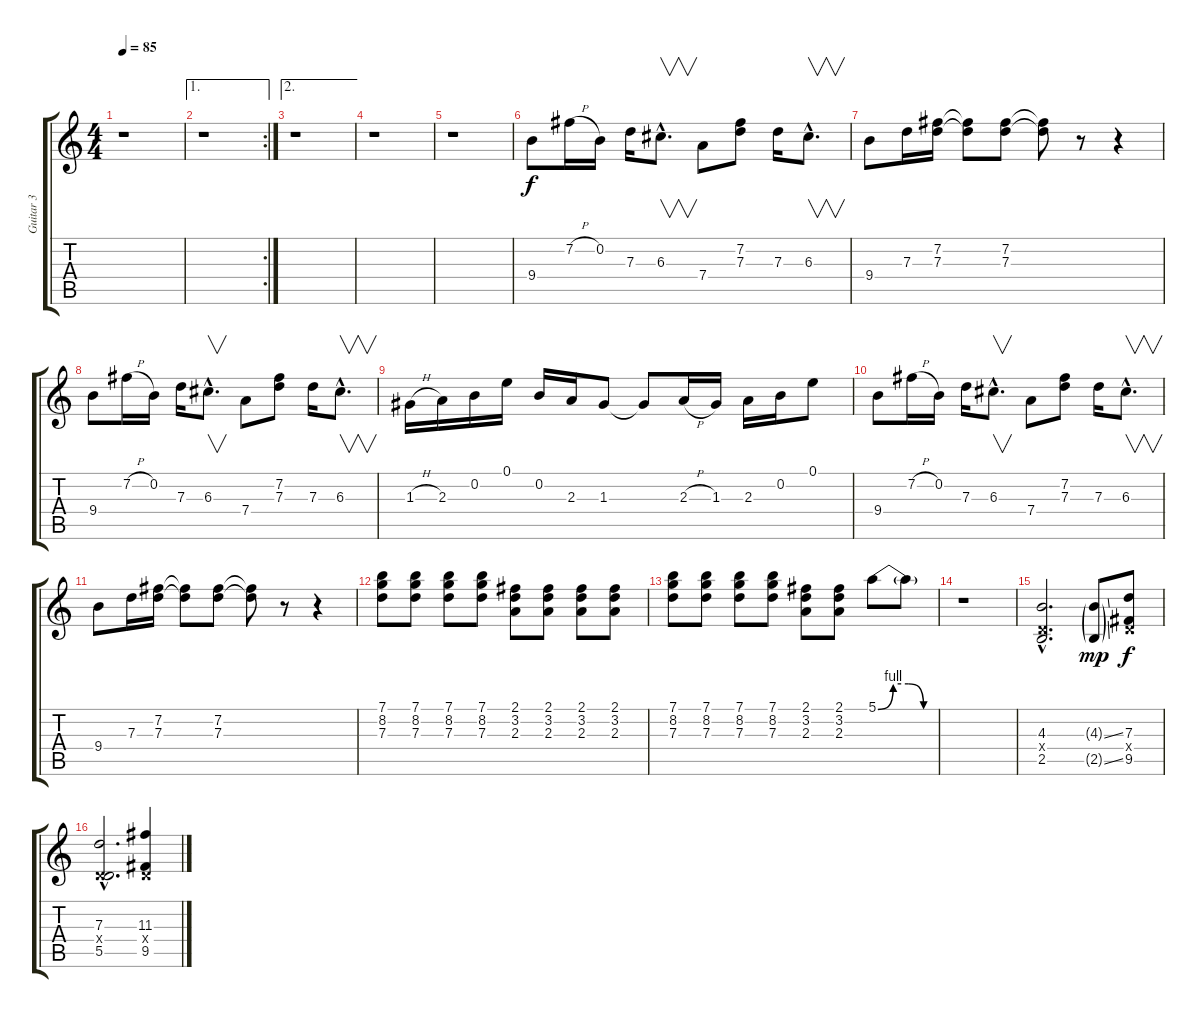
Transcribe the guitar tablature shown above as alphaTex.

\track ("Guitar 3" "Guitar 3") {instrument distortionguitar}
\staff {score tabs}
\tuning (E4 B3 G3 D3 A2 D2) {hide}
\ts (4 4)
\tempo 85
\clef g2
\ks c
r.1{dy f} |
\ae 1
\rc 2
r.1 |
\ae 2
r.1 |
r.1 |
r.1 |
9.4.8 7.2{h}.16 0.2.16 7.3.16 6.3{hac}.8{v d} 7.4.8 (7.2 7.3).8 7.3.16 6.3{hac}.8{v d} |
9.4.8 7.3.16 (7.2 7.3).16 (7.2{t} 7.3{t}).8 (7.2 7.3).8 (7.2{t} 7.3{t}).8 r.8 r.4 |
9.4.8 7.2{h}.16 0.2.16 7.3.16 6.3{hac}.8{v d} 7.4.8 (7.2 7.3).8 7.3.16 6.3{hac}.8{v d} |
1.3{h}.16 2.3.16 0.2.16 0.1.16 0.2.16 2.3.16 1.3.8 1.3{t}.8 2.3{h}.16 1.3.16 2.3.16 0.2.16 0.1.8 |
9.4.8 7.2{h}.16 0.2.16 7.3.16 6.3{hac}.8{v d} 7.4.8 (7.2 7.3).8 7.3.16 6.3{hac}.8{v d} |
9.4.8 7.3.16 (7.2 7.3).16 (7.2{t} 7.3{t}).8 (7.2 7.3).8 (7.2{t} 7.3{t}).8 r.8 r.4 |
(7.1 8.2 7.3).8 (7.1 8.2 7.3).8 (7.1 8.2 7.3).8 (7.1 8.2 7.3).8 (2.1 3.2 2.3).8 (2.1 3.2 2.3).8 (2.1 3.2 2.3).8 (2.1 3.2 2.3).8 |
(7.1 8.2 7.3).8 (7.1 8.2 7.3).8 (7.1 8.2 7.3).8 (7.1 8.2 7.3).8 (2.1 3.2 2.3).8 (2.1 3.2 2.3).8 5.1{be (custom 0 0 15 4 30 4 45 0 60 0)}.8 5.1{t}.8 |
r.1 |
(4.3{hac} 0.4{hac x} 2.5{hac}).2{d} (4.3{ss g} 2.5{ss g}).8{dy mp} (7.3 0.4{x} 9.5).8{dy f} |
(7.3{hac} 0.4{hac x} 5.5{hac}).2{d} (11.3{ss} 0.4{x} 9.5{ss}).4
